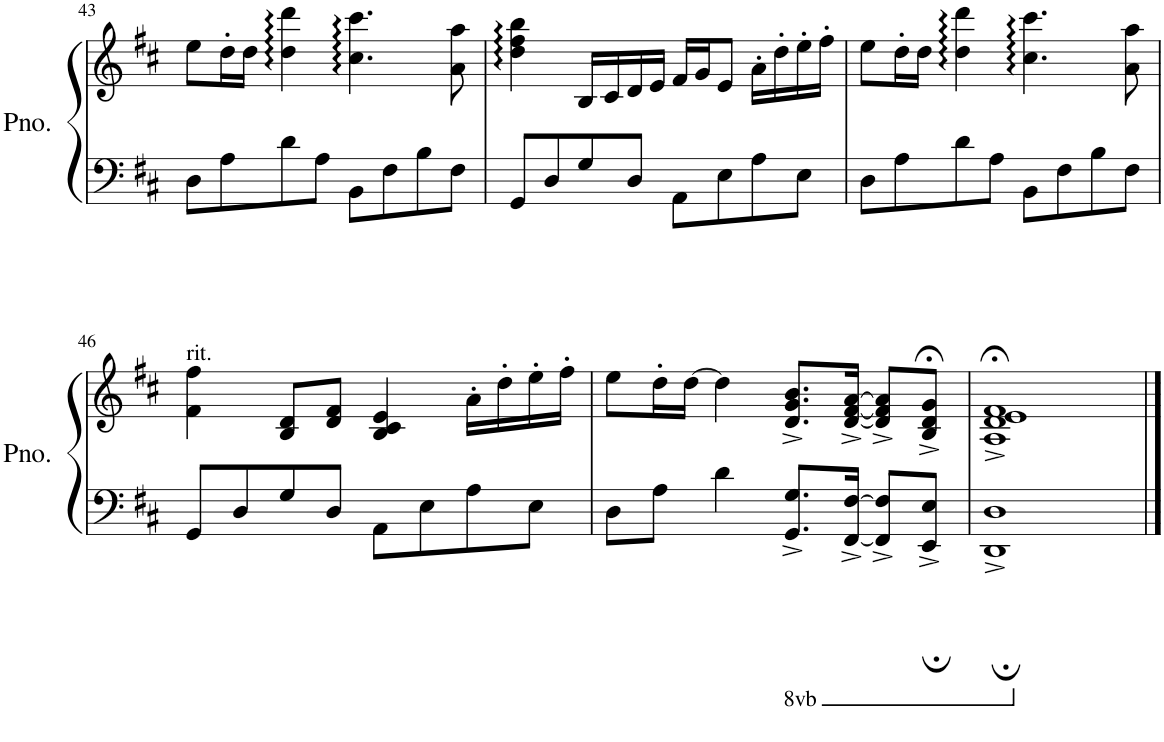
**kern	**kern
*part1	*part1
*staff2	*staff1
*I"Piano	*
*I'Pno.	*
!!LO:PB:g=z
*clefF4	*clefG2
*k[f#c#]	*k[f#c#]
*M4/4	*M4/4
=43	=43
8D\L	8ee\L
8A\	16dd'\L
.	16dd\JJ
8d\	4dd\ 4ddd\
8A\J	.
8BB\L	4.cc#\ 4.ccc#\
8F#\	.
8B\	.
8F#\J	8a\ 8aa\
=44	=44
8GG/L	4dd\ 4ff#\ 4bb\
8D/	.
8G/	16B/LL
.	16c#/
8D/J	16d/
.	16e/JJ
8AA\L	16f#/LL
.	16g/J
8E\	8e/J
8A\	16a'\LL
.	16dd'\
8E\J	16ee'\
.	16ff#'\JJ
=45	=45
8D\L	8ee\L
8A\	16dd'\L
.	16dd\JJ
8d\	4dd\ 4ddd\
8A\J	.
8BB\L	4.cc#\ 4.ccc#\
8F#\	.
8B\	.
8F#\J	8a\ 8aa\
!!LO:LB:g=z
=46	=46
!	!LO:TX:a:t=rit.
8GG/L	4f#\ 4ff#\
8D/	.
8G/	8B/ 8d/L
8D/J	8d/ 8f#/J
8AA\L	4B/ 4c#/ 4e/
8E\	.
8A\	16a'\LL
.	16dd'\
8E\J	16ee'\
.	16ff#'\JJ
=47	=47
8D\L	8ee\L
8A\J	16dd'\L
.	[16dd\JJ
4d\	4dd\]
*8ba	*
8.GGG/^ 8.GG/^L	8.d/^ 8.g/^ 8.b/^L
[16FFF#/^ [16FF#/^Jk	[16d/^ [16f#/^ [16a/^Jk
8FFF#/]^ 8FF#/]^L	8d/]^ 8f#/]^ 8a/]^L
8EEE/;^ 8EE/;^J	8B/;<^ 8d/;<^ 8g/;<^J
=48	=48
*X8ba	*
1DD;^ 1D;^	1A;<^ 1d;<^ 1e;<^ 1f#;<^
==	==
*-	*-
